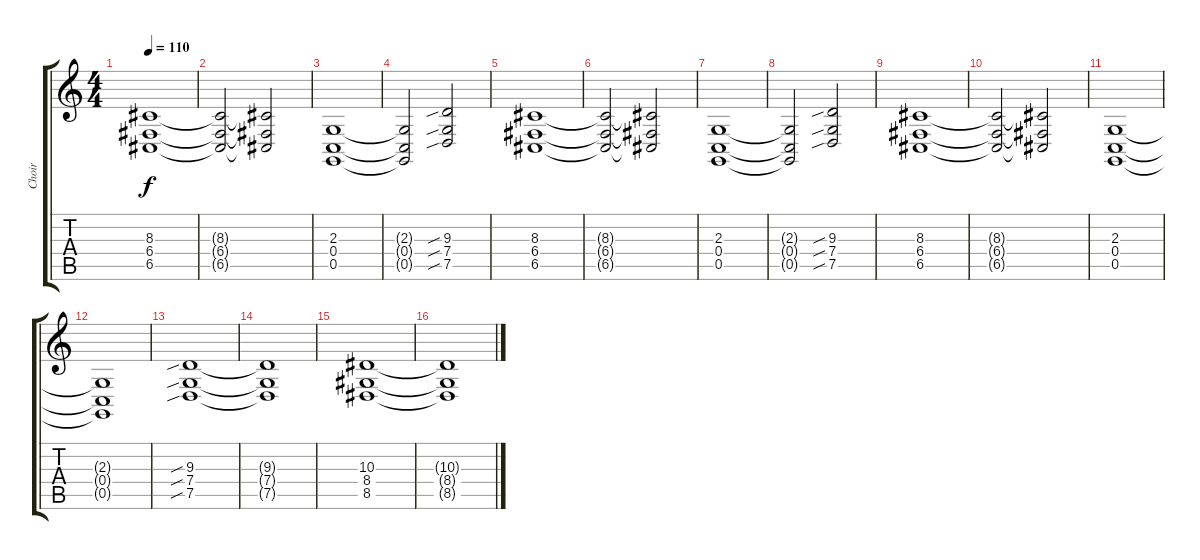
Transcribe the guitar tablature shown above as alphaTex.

\track ("Choir" "Choir") {instrument pad4choir}
\staff {score tabs}
\tuning (D4 A3 F3 C3 G2 D2) {hide}
\ts (4 4)
\tempo 110
\clef g2
\ks c
(8.3 6.4 6.5).1{dy f} |
(8.3{t} 6.4{t} 6.5{t}).2 (8.3{t} 6.4{t} 6.5{t}).2{volume 5} |
(2.3 0.4 0.5).1{volume 13} |
(2.3{t} 0.4{t} 0.5{t}).2 (9.3{sib} 7.4{sib} 7.5{sib}).2 |
(8.3 6.4 6.5).1 |
(8.3{t} 6.4{t} 6.5{t}).2 (8.3{t} 6.4{t} 6.5{t}).2{volume 5} |
(2.3 0.4 0.5).1{volume 13} |
(2.3{t} 0.4{t} 0.5{t}).2 (9.3{sib} 7.4{sib} 7.5{sib}).2 |
(8.3 6.4 6.5).1 |
(8.3{t} 6.4{t} 6.5{t}).2 (8.3{t} 6.4{t} 6.5{t}).2{volume 5} |
(2.3 0.4 0.5).1{volume 13} |
(2.3{t} 0.4{t} 0.5{t}).1 |
(9.3{sib} 7.4{sib} 7.5{sib}).1 |
(9.3{t} 7.4{t} 7.5{t}).1 |
(10.3 8.4 8.5).1 |
(10.3{t} 8.4{t} 8.5{t}).1
